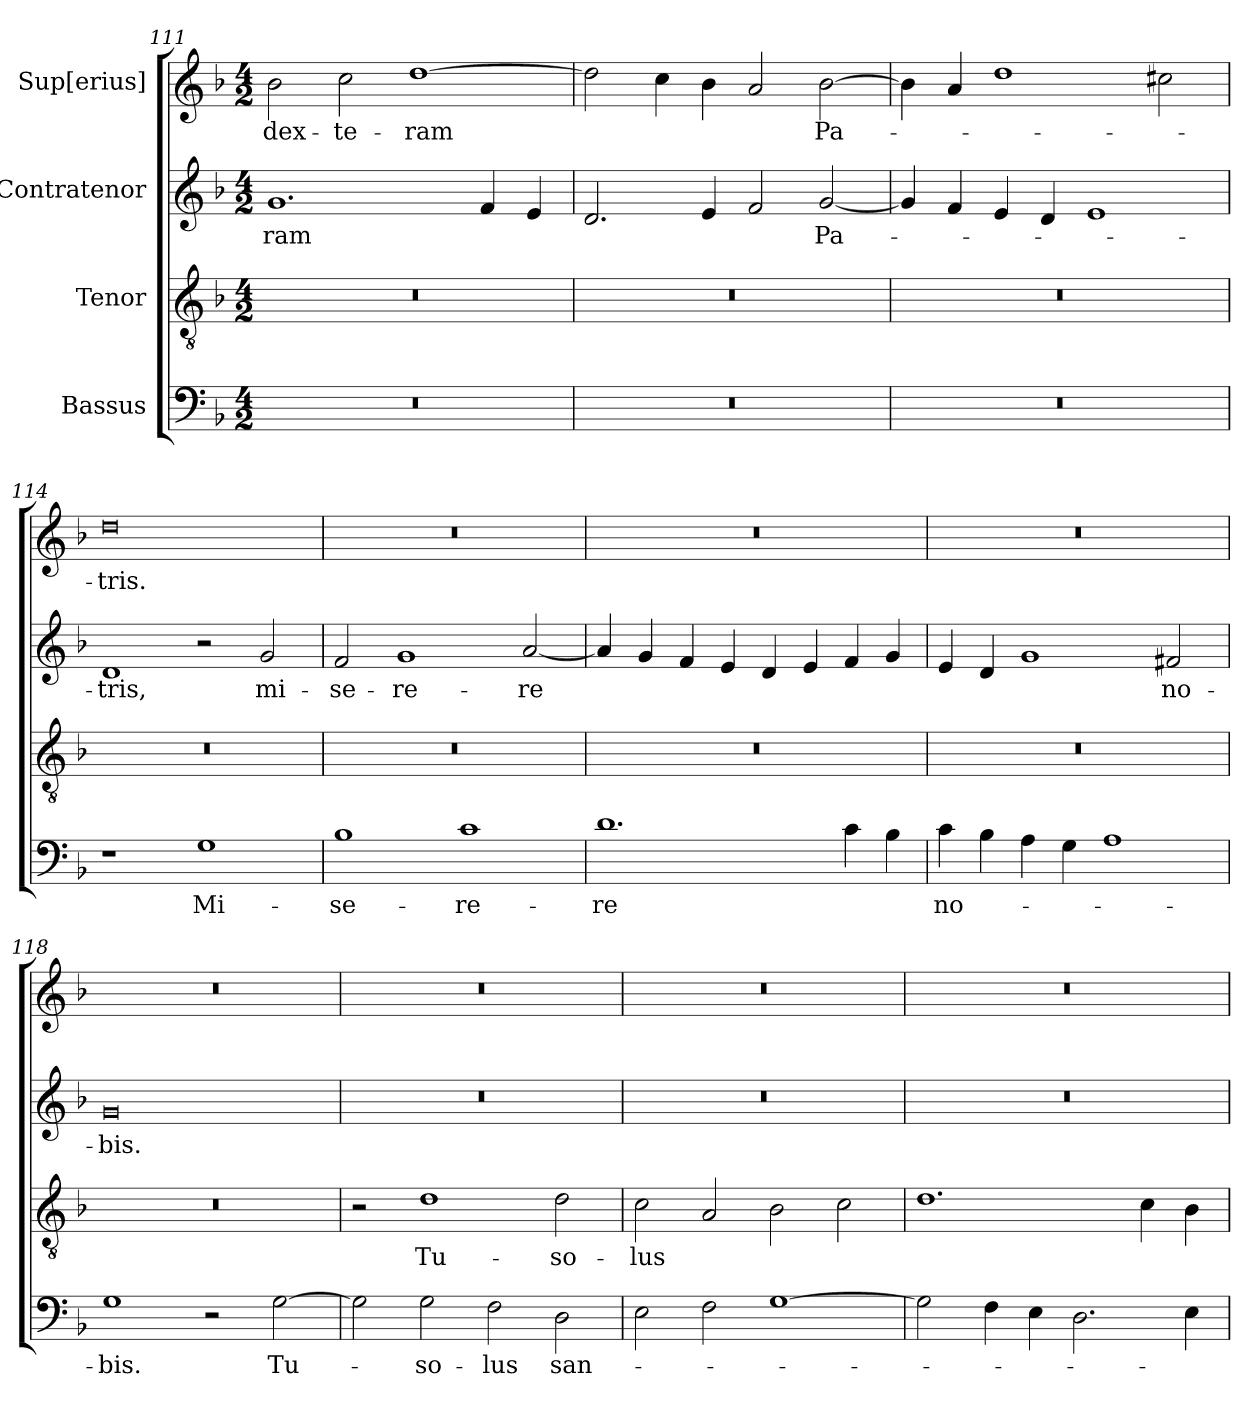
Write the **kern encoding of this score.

**kern	**text	**kern	**text	**kern	**text	**kern	**text
*part4	*part4	*part3	*part3	*part2	*part2	*part1	*part1
*staff4	*staff4	*staff3	*staff3	*staff2	*staff2	*staff1	*staff1
*I"Bassus	*	*I"Tenor	*	*I"Contratenor	*	*I"Sup[erius]	*
*clefF4	*	*clefGv2	*	*clefG2	*	*clefG2	*
*k[b-]	*	*k[b-]	*	*k[b-]	*	*k[b-]	*
*M4/2	*	*M4/2	*	*M4/2	*	*M4/2	*
=111	=111	=111	=111	=111	=111	=111	=111
0r	.	0r	.	1.g/	-ram	2b-\	dex-
.	.	.	.	.	.	2cc\	-te-
.	.	.	.	.	.	[1dd\	-ram
.	.	.	.	4f/	.	.	.
.	.	.	.	4e/	.	.	.
=112	=112	=112	=112	=112	=112	=112	=112
0r	.	0r	.	2.d/	.	2dd\]	.
.	.	.	.	.	.	4cc\	.
.	.	.	.	4e/	.	4b-\	.
.	.	.	.	2f/	.	2a/	.
.	.	.	.	[2g/	Pa-	[2b-\	Pa-
=113	=113	=113	=113	=113	=113	=113	=113
0r	.	0r	.	4g/]	.	4b-\]	.
.	.	.	.	4f/	.	4a/	.
.	.	.	.	4e/	.	1dd\	.
.	.	.	.	4d/	.	.	.
.	.	.	.	1e/	.	.	.
.	.	.	.	.	.	2cc#X\	.
=114	=114	=114	=114	=114	=114	=114	=114
1r	.	0r	.	1d/	-tris,	0dd\	-tris.
1G\	Mi-	.	.	2r	.	.	.
.	.	.	.	2g/	mi-	.	.
=115	=115	=115	=115	=115	=115	=115	=115
1B-\	-se-	0r	.	2f/	-se-	0r	.
.	.	.	.	1g/	-re-	.	.
1c\	-re-	.	.	.	.	.	.
.	.	.	.	[2a/	-re	.	.
=116	=116	=116	=116	=116	=116	=116	=116
1.d\	-re	0r	.	4a/]	.	0r	.
.	.	.	.	4g/	.	.	.
.	.	.	.	4f/	.	.	.
.	.	.	.	4e/	.	.	.
.	.	.	.	4d/	.	.	.
.	.	.	.	4e/	.	.	.
4c\	.	.	.	4f/	.	.	.
4B-\	.	.	.	4g/	.	.	.
=117	=117	=117	=117	=117	=117	=117	=117
4c\	no-	0r	.	4e/	.	0r	.
4B-\	.	.	.	4d/	.	.	.
4A\	.	.	.	1g/	.	.	.
4G\	.	.	.	.	.	.	.
1A\	.	.	.	.	.	.	.
.	.	.	.	2f#X/	no-	.	.
=118	=118	=118	=118	=118	=118	=118	=118
1G\	-bis.	0r	.	0g/	-bis.	0r	.
2r	.	.	.	.	.	.	.
[2G\	Tu-	.	.	.	.	.	.
=119	=119	=119	=119	=119	=119	=119	=119
2G\]	.	2r	.	0r	.	0r	.
2G\	so-	1d\	Tu-	.	.	.	.
2F\	-lus	.	.	.	.	.	.
2D\	san-	2d\	so-	.	.	.	.
=120	=120	=120	=120	=120	=120	=120	=120
2E\	.	2c\	-lus	0r	.	0r	.
2F\	.	2A/	.	.	.	.	.
[1G\	.	2B-\	.	.	.	.	.
.	.	2c\	.	.	.	.	.
=121	=121	=121	=121	=121	=121	=121	=121
2G\]	.	1.d\	.	0r	.	0r	.
4F\	.	.	.	.	.	.	.
4E\	.	.	.	.	.	.	.
2.D\	.	.	.	.	.	.	.
.	.	4c\	.	.	.	.	.
4E\	.	4B-\	.	.	.	.	.
=	=	=	=	=	=	=	=
*-	*-	*-	*-	*-	*-	*-	*-
